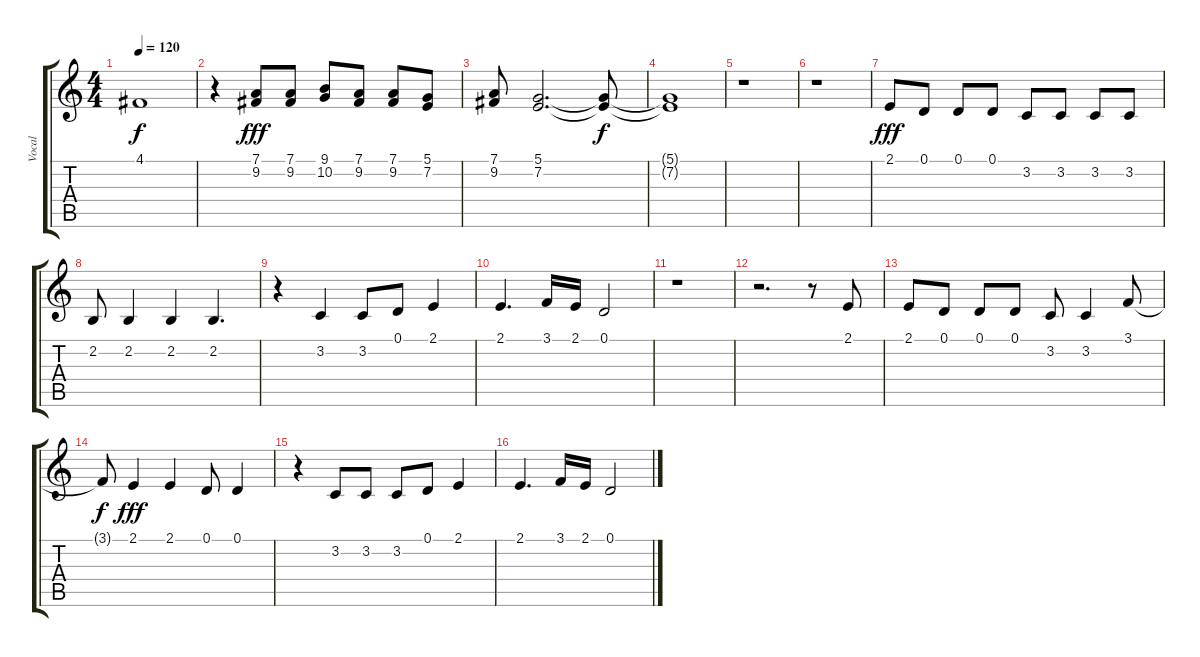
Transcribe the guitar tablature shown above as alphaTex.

\track ("Vocal" "Vocal") {instrument brightacousticpiano}
\staff {score tabs}
\tuning (D4 A3 F3 C3 G2 D2) {hide}
\ts (4 4)
\tempo 120
\clef g2
\ks c
4.1{t}.1{dy f} |
r.4 (7.1 9.2).8{dy fff} (7.1 9.2).8 (9.1 10.2).8 (7.1 9.2).8 (7.1 9.2).8 (5.1 7.2).8 |
(7.1 9.2).8 (5.1 7.2).2{d} (5.1{t} 7.2{t}).8{dy f} |
(5.1{t} 7.2{t}).1 |
r.1 |
r.1 |
2.1.8{dy fff} 0.1.8 0.1.8 0.1.8 3.2.8 3.2.8 3.2.8 3.2.8 |
2.2.8 2.2.4 2.2.4 2.2.4{d} |
r.4 3.2.4 3.2.8 0.1.8 2.1.4 |
2.1.4{d} 3.1.16 2.1.16 0.1.2 |
r.1 |
r.2{d} r.8 2.1.8 |
2.1.8 0.1.8 0.1.8 0.1.8 3.2.8 3.2.4 3.1.8 |
3.1{t}.8{dy f} 2.1.4{dy fff} 2.1.4 0.1.8 0.1.4 |
r.4 3.2.8 3.2.8 3.2.8 0.1.8 2.1.4 |
2.1.4{d} 3.1.16 2.1.16 0.1.2
